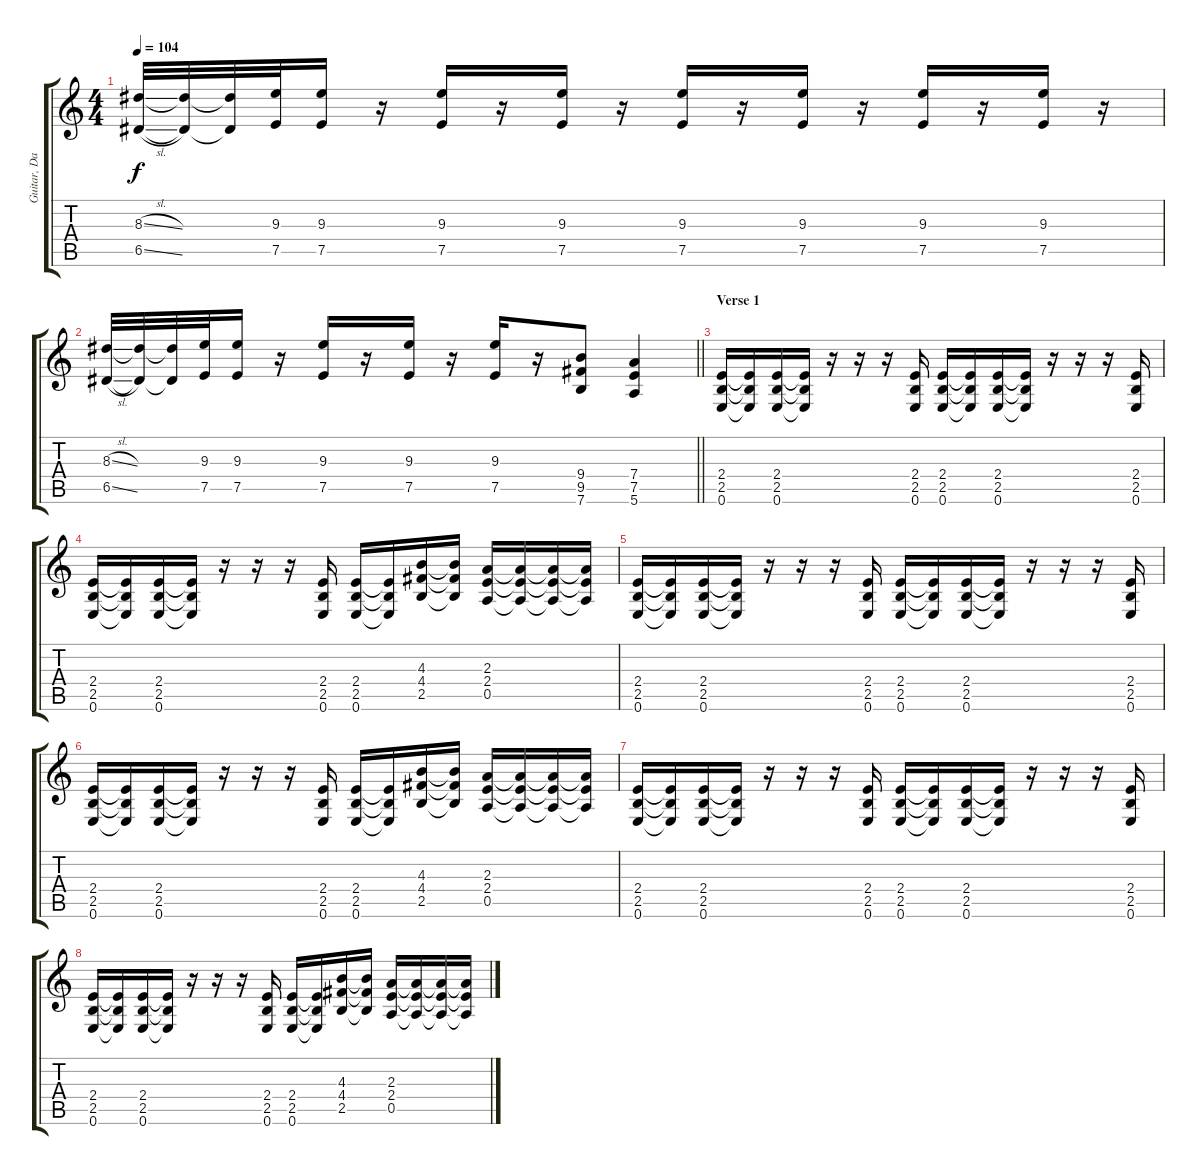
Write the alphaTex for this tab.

\track ("Guitar, Dan" "Guitar, Da") {instrument distortionguitar}
\staff {score tabs}
\tuning (E4 B3 G3 D3 A2 E2) {hide}
\ts (4 4)
\tempo 104
\clef g2
\ks c
(8.3{sl} 6.5{sl}).32{dy f} (8.3{t} 6.5{t}).32 (8.3{t} 6.5{t}).32 (9.3 7.5).32 (9.3 7.5).16 r.16 (9.3 7.5).16 r.16 (9.3 7.5).16 r.16 (9.3 7.5).16 r.16 (9.3 7.5).16 r.16 (9.3 7.5).16 r.16 (9.3 7.5).16 r.16 |
\barLineRight lightlight
(8.3{sl} 6.5{sl}).32 (8.3{t} 6.5{t}).32 (8.3{t} 6.5{t}).32 (9.3 7.5).32 (9.3 7.5).16 r.16 (9.3 7.5).16 r.16 (9.3 7.5).16 r.16 (9.3 7.5).16 r.16 (9.4 9.5 7.6).8 (7.4 7.5 5.6).4 |
\section ("" "Verse 1")
(2.4 2.5 0.6).16 (2.4{t} 2.5{t} 0.6{t}).16 (2.4 2.5 0.6).16 (2.4{t} 2.5{t} 0.6{t}).16 r.16 r.16 r.16 (2.4 2.5 0.6).16 (2.4 2.5 0.6).16 (2.4{t} 2.5{t} 0.6{t}).16 (2.4 2.5 0.6).16 (2.4{t} 2.5{t} 0.6{t}).16 r.16 r.16 r.16 (2.4 2.5 0.6).16 |
(2.4 2.5 0.6).16 (2.4{t} 2.5{t} 0.6{t}).16 (2.4 2.5 0.6).16 (2.4{t} 2.5{t} 0.6{t}).16 r.16 r.16 r.16 (2.4 2.5 0.6).16 (2.4 2.5 0.6).16 (2.4{t} 2.5{t} 0.6{t}).16 (4.3 4.4 2.5).16 (4.3{t} 4.4{t} 2.5{t}).16 (2.3 2.4 0.5).16 (2.3{t} 2.4{t} 0.5{t}).16 (2.3{t} 2.4{t} 0.5{t}).16 (2.3{t} 2.4{t} 0.5{t}).16 |
(2.4 2.5 0.6).16 (2.4{t} 2.5{t} 0.6{t}).16 (2.4 2.5 0.6).16 (2.4{t} 2.5{t} 0.6{t}).16 r.16 r.16 r.16 (2.4 2.5 0.6).16 (2.4 2.5 0.6).16 (2.4{t} 2.5{t} 0.6{t}).16 (2.4 2.5 0.6).16 (2.4{t} 2.5{t} 0.6{t}).16 r.16 r.16 r.16 (2.4 2.5 0.6).16 |
(2.4 2.5 0.6).16 (2.4{t} 2.5{t} 0.6{t}).16 (2.4 2.5 0.6).16 (2.4{t} 2.5{t} 0.6{t}).16 r.16 r.16 r.16 (2.4 2.5 0.6).16 (2.4 2.5 0.6).16 (2.4{t} 2.5{t} 0.6{t}).16 (4.3 4.4 2.5).16 (4.3{t} 4.4{t} 2.5{t}).16 (2.3 2.4 0.5).16 (2.3{t} 2.4{t} 0.5{t}).16 (2.3{t} 2.4{t} 0.5{t}).16 (2.3{t} 2.4{t} 0.5{t}).16 |
(2.4 2.5 0.6).16 (2.4{t} 2.5{t} 0.6{t}).16 (2.4 2.5 0.6).16 (2.4{t} 2.5{t} 0.6{t}).16 r.16 r.16 r.16 (2.4 2.5 0.6).16 (2.4 2.5 0.6).16 (2.4{t} 2.5{t} 0.6{t}).16 (2.4 2.5 0.6).16 (2.4{t} 2.5{t} 0.6{t}).16 r.16 r.16 r.16 (2.4 2.5 0.6).16 |
(2.4 2.5 0.6).16 (2.4{t} 2.5{t} 0.6{t}).16 (2.4 2.5 0.6).16 (2.4{t} 2.5{t} 0.6{t}).16 r.16 r.16 r.16 (2.4 2.5 0.6).16 (2.4 2.5 0.6).16 (2.4{t} 2.5{t} 0.6{t}).16 (4.3 4.4 2.5).16 (4.3{t} 4.4{t} 2.5{t}).16 (2.3 2.4 0.5).16 (2.3{t} 2.4{t} 0.5{t}).16 (2.3{t} 2.4{t} 0.5{t}).16 (2.3{t} 2.4{t} 0.5{t}).16
